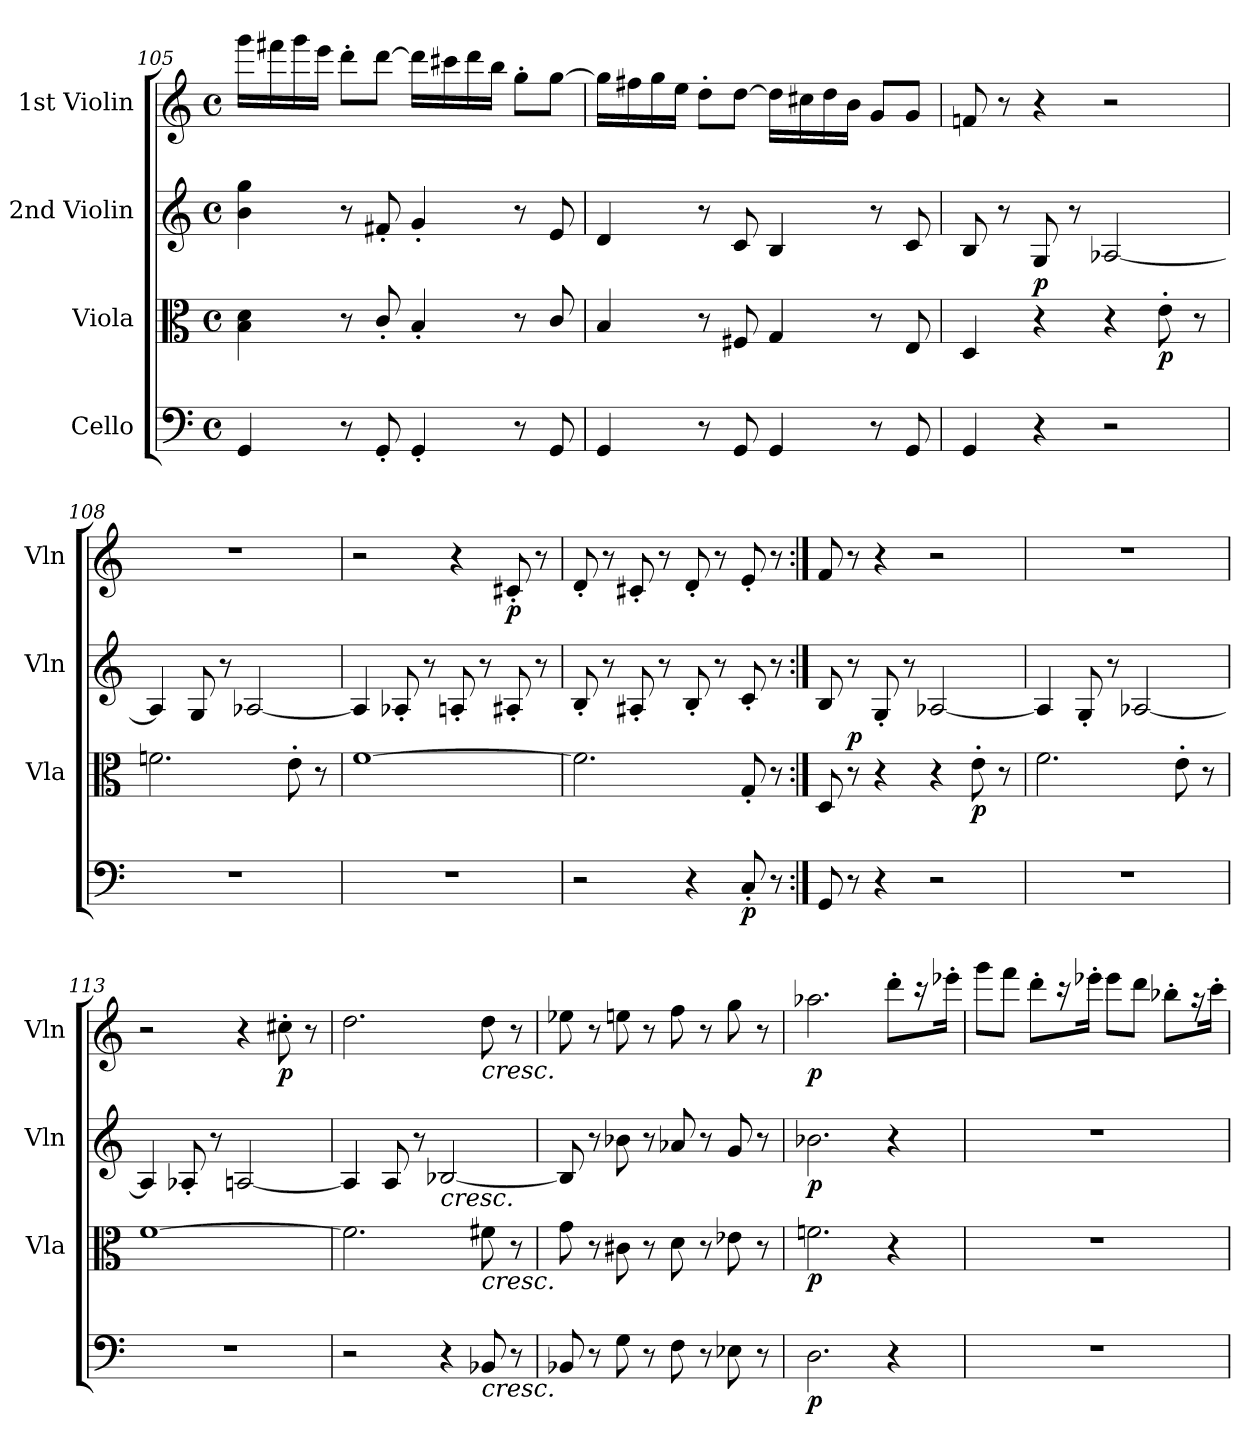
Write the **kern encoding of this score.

**kern	**dynam	**kern	**dynam	**kern	**dynam	**kern	**dynam
*part4	*part4	*part3	*part3	*part2	*part2	*part1	*part1
*staff4	*staff4	*staff3	*staff3	*staff2	*staff2	*staff1	*staff1
*I"Cello	*	*I"Viola	*	*I"2nd Violin	*	*I"1st Violin	*
*	*	*I'Vla	*	*I'Vln	*	*I'Vln	*
!!LO:LB:g=z
*clefF4	*	*clefC3	*	*clefG2	*	*clefG2	*
*k[]	*	*k[]	*	*k[]	*	*k[]	*
*M4/4	*	*M4/4	*	*M4/4	*	*M4/4	*
*met(c)	*	*met(c)	*	*met(c)	*	*met(c)	*
=105	=105	=105	=105	=105	=105	=105	=105
4GG/	.	4B\ 4d\	.	4b\ 4gg\	.	16ggg\LL	.
.	.	.	.	.	.	16fff#X\	.
.	.	.	.	.	.	16ggg\	.
.	.	.	.	.	.	16eee\JJ	.
8r	.	8r	.	8r	.	8ddd'\L	.
8GG'/	.	8c'/	.	8f#X'/	.	[8ddd\J	.
4GG'/	.	4B'/	.	4g'/	.	16ddd\LL]	.
.	.	.	.	.	.	16ccc#X\	.
.	.	.	.	.	.	16ddd\	.
.	.	.	.	.	.	16bb\JJ	.
8r	.	8r	.	8r	.	8gg'\L	.
8GG/	.	8c/	.	8e/	.	[8gg\J	.
!!LO:PB:g=z
=106	=106	=106	=106	=106	=106	=106	=106
4GG/	.	4B/	.	4d/	.	16gg\LL]	.
.	.	.	.	.	.	16ff#X\	.
.	.	.	.	.	.	16gg\	.
.	.	.	.	.	.	16ee\JJ	.
8r	.	8r	.	8r	.	8dd'\L	.
8GG/	.	8F#X/	.	8c/	.	[8dd\J	.
4GG/	.	4G/	.	4B/	.	16dd\LL]	.
.	.	.	.	.	.	16cc#X\	.
.	.	.	.	.	.	16dd\	.
.	.	.	.	.	.	16b\JJ	.
8r	.	8r	.	8r	.	8g/L	.
8GG/	.	8E/	.	8c/	.	8g/J	.
=107	=107	=107	=107	=107	=107	=107	=107
4GG/	.	4D/	.	8B/	.	8fn/	.
.	.	.	.	8r	.	8r	.
!	!	!	!LO:DY:a	!	!	!	!
4r	.	4r	p	8G/	.	4r	.
.	.	.	.	8r	.	.	.
2r	.	4r	.	[2A-X/	.	2r	.
!	!	!	!LO:DY:b	!	!	!	!
.	.	8e'\	p	.	.	.	.
.	.	8r	.	.	.	.	.
=108	=108	=108	=108	=108	=108	=108	=108
1r	.	2.fn\	.	4A-/]	.	1r	.
.	.	.	.	8G/	.	.	.
.	.	.	.	8r	.	.	.
.	.	.	.	[2A-X/	.	.	.
.	.	8e'\	.	.	.	.	.
.	.	8r	.	.	.	.	.
=109	=109	=109	=109	=109	=109	=109	=109
1r	.	[1f	.	4A-/]	.	2r	.
.	.	.	.	8A-X'/	.	.	.
.	.	.	.	8r	.	.	.
.	.	.	.	8An'/	.	4r	.
.	.	.	.	8r	.	.	.
!	!	!	!	!	!	!	!LO:DY:b
.	.	.	.	8A#X'/	.	8c#X'/	p
.	.	.	.	8r	.	8r	.
!!LO:LB:g=z
=110	=110	=110	=110	=110	=110	=110	=110
2r	.	2.f\]	.	8B'/	.	8d'/	.
.	.	.	.	8r	.	8r	.
.	.	.	.	8A#X'/	.	8c#X'/	.
.	.	.	.	8r	.	8r	.
4r	.	.	.	8B'/	.	8d'/	.
.	.	.	.	8r	.	8r	.
!	!LO:DY:b	!	!	!	!	!	!
8C'/	p	8G'/	.	8c'/	.	8e'/	.
8r	.	8r	.	8r	.	8r	.
=111:|!	=111:|!	=111:|!	=111:|!	=111:|!	=111:|!	=111:|!	=111:|!
8GG/	.	8D/	.	8B/	.	8f/	.
!	!	!	!LO:DY:a	!	!	!	!
8r	.	8r	p	8r	.	8r	.
4r	.	4r	.	8G'/	.	4r	.
.	.	.	.	8r	.	.	.
2r	.	4r	.	[2A-X/	.	2r	.
!	!	!	!LO:DY:b	!	!	!	!
.	.	8e'\	p	.	.	.	.
.	.	8r	.	.	.	.	.
=112	=112	=112	=112	=112	=112	=112	=112
1r	.	2.f\	.	4A-/]	.	1r	.
.	.	.	.	8G'/	.	.	.
.	.	.	.	8r	.	.	.
.	.	.	.	[2A-X/	.	.	.
.	.	8e'\	.	.	.	.	.
.	.	8r	.	.	.	.	.
!!LO:LB:g=z
=113	=113	=113	=113	=113	=113	=113	=113
1r	.	[1f	.	4A-/]	.	2r	.
.	.	.	.	8A-X'/	.	.	.
.	.	.	.	8r	.	.	.
.	.	.	.	[2An/	.	4r	.
!	!	!	!	!	!	!	!LO:DY:b
.	.	.	.	.	.	8cc#X'\	p
.	.	.	.	.	.	8r	.
=114	=114	=114	=114	=114	=114	=114	=114
2r	.	2.f\]	.	4A/]	.	2.dd\	.
.	.	.	.	8A/	.	.	.
.	.	.	.	8r	.	.	.
!	!	!	!	!LO:TX:b:i:t=cresc.	!	!	!
4r	.	.	.	[2B-X/	.	.	.
!	!	!	!	!	!	!LO:TX:b:i:t=cresc.	!
!	!	!LO:TX:b:i:t=cresc.	!	!	!	!	!
!LO:TX:b:i:t=cresc.	!	!	!	!	!	!	!
8BB-X/	.	8f#X\	.	.	.	8dd\	.
8r	.	8r	.	.	.	8r	.
=115	=115	=115	=115	=115	=115	=115	=115
8BB-X/	.	8g\	.	8B-/]	.	8ee-X\	.
8r	.	8r	.	8r	.	8r	.
8G\	.	8c#X\	.	8b-X\	.	8een\	.
8r	.	8r	.	8r	.	8r	.
8F\	.	8d\	.	8a-X/	.	8ff\	.
8r	.	8r	.	8r	.	8r	.
8E-X\	.	8e-X\	.	8g/	.	8gg\	.
8r	.	8r	.	8r	.	8r	.
=116	=116	=116	=116	=116	=116	=116	=116
!	!LO:DY:b	!	!LO:DY:b	!	!LO:DY:b	!	!LO:DY:b
2.D\	p	2.fn\	p	2.b-X\	p	2.aa-X\	p
4r	.	4r	.	4r	.	8ddd'\L	.
.	.	.	.	.	.	16r	.
.	.	.	.	.	.	16eee-X'\Jk	.
!!LO:PB:g=z
=117	=117	=117	=117	=117	=117	=117	=117
1r	.	1r	.	1r	.	8ggg\L	.
.	.	.	.	.	.	8fff\J	.
.	.	.	.	.	.	8ddd'\L	.
.	.	.	.	.	.	16r	.
.	.	.	.	.	.	16eee-X'\Jk	.
.	.	.	.	.	.	8eee-\L	.
.	.	.	.	.	.	8ddd\J	.
.	.	.	.	.	.	8bb-X'\L	.
.	.	.	.	.	.	16r	.
.	.	.	.	.	.	16ccc'\Jk	.
=	=	=	=	=	=	=	=
*-	*-	*-	*-	*-	*-	*-	*-
